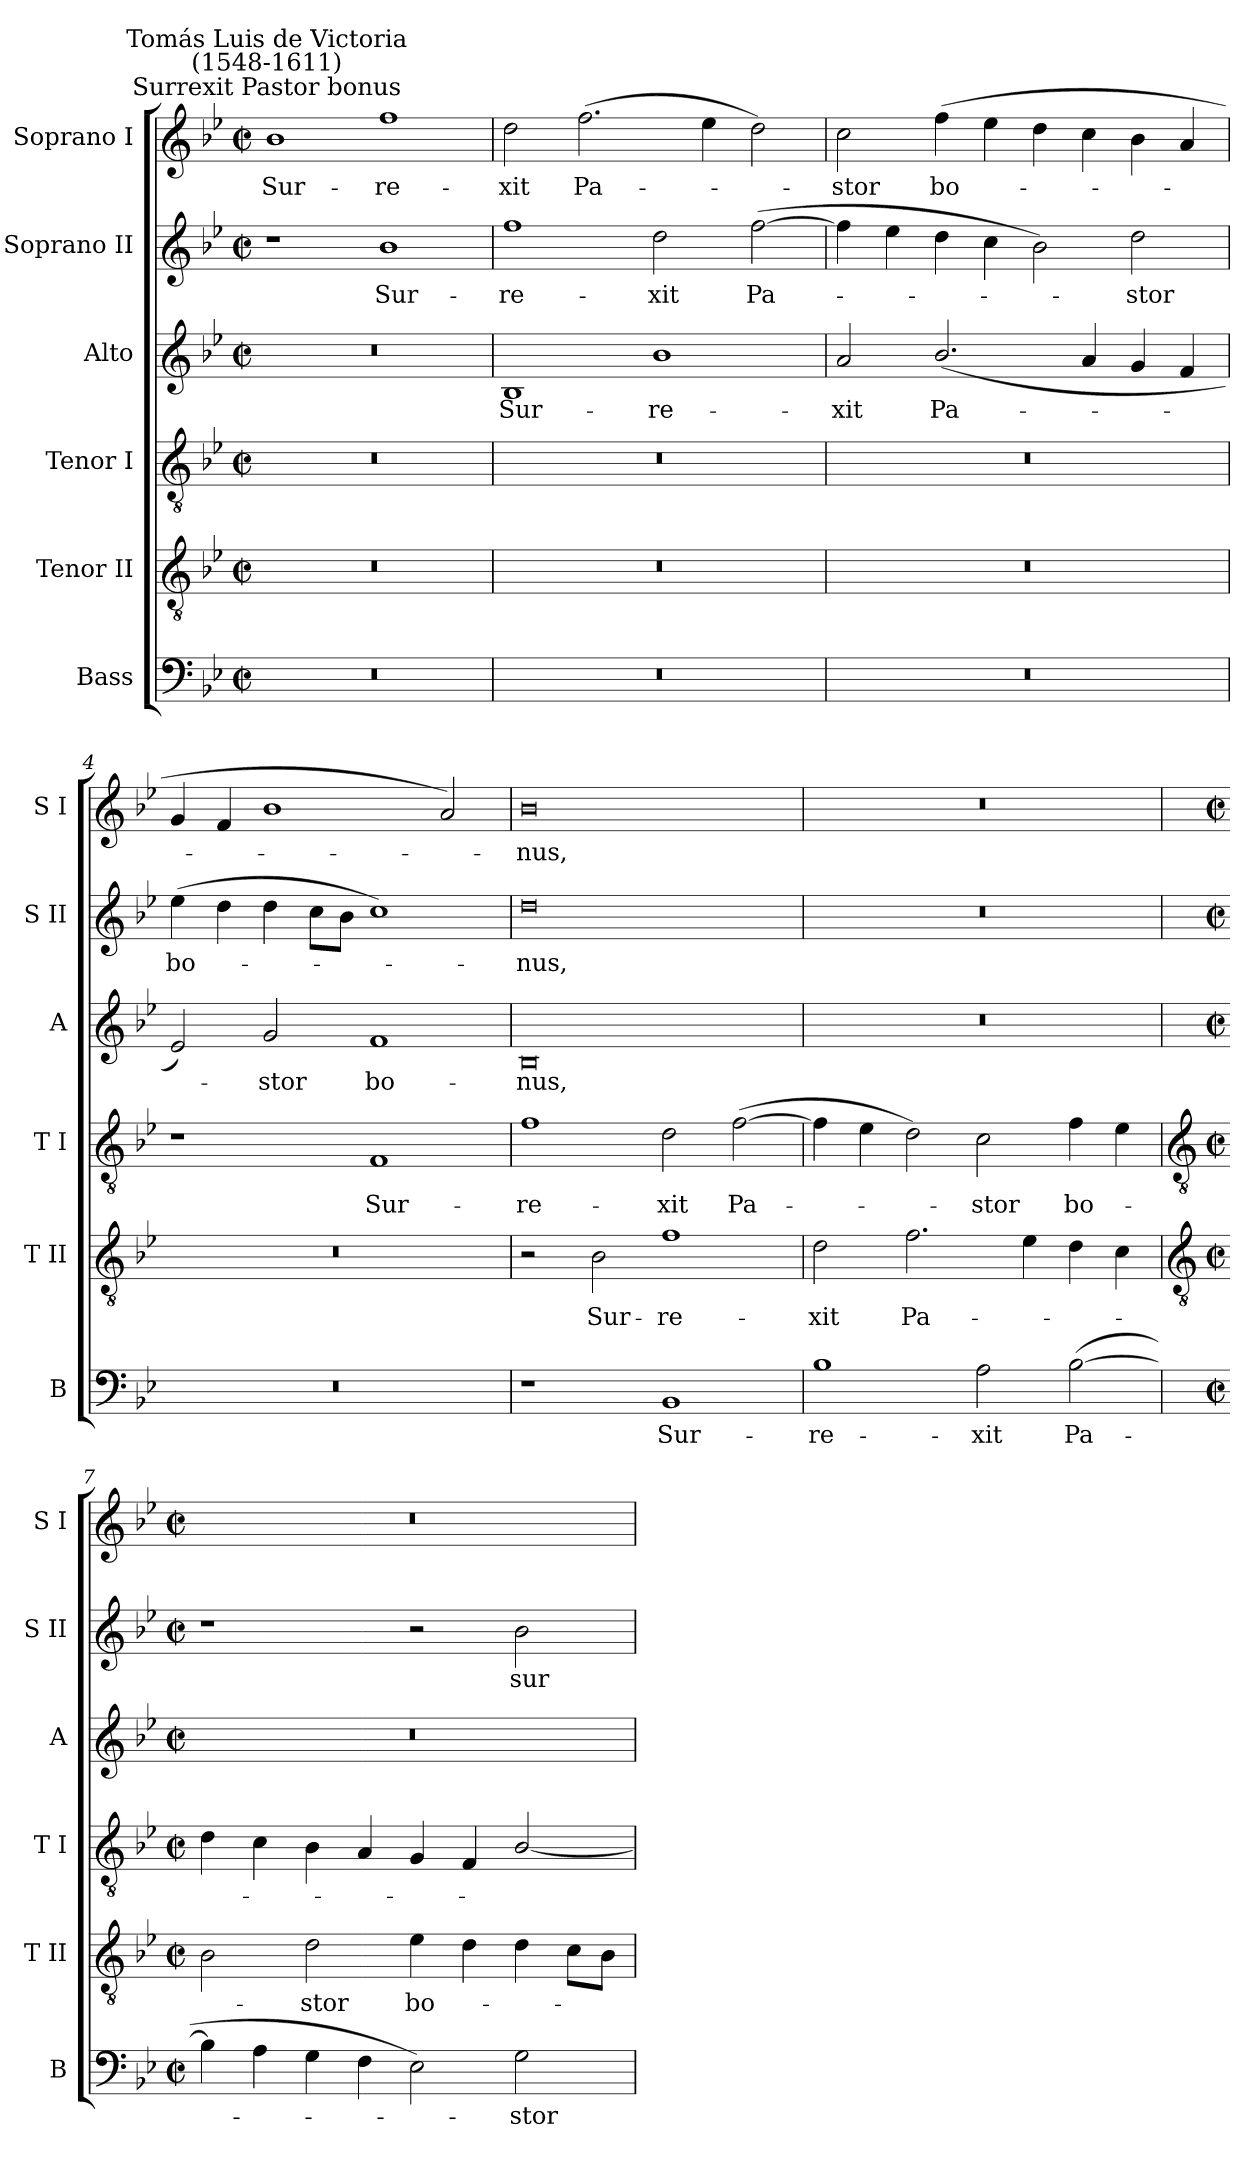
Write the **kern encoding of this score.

**kern	**text	**kern	**text	**kern	**text	**kern	**text	**kern	**text	**kern	**text
*part6	*part6	*part5	*part5	*part4	*part4	*part3	*part3	*part2	*part2	*part1	*part1
*staff6	*staff6	*staff5	*staff5	*staff4	*staff4	*staff3	*staff3	*staff2	*staff2	*staff1	*staff1
*I"Bass	*	*I"Tenor II	*	*I"Tenor I	*	*I"Alto	*	*I"Soprano II	*	*I"Soprano I	*
*I'B	*	*I'T II	*	*I'T I	*	*I'A	*	*I'S II	*	*I'S I	*
*clefF4	*	*clefGv2	*	*clefGv2	*	*clefG2	*	*clefG2	*	*clefG2	*
*k[b-e-]	*	*k[b-e-]	*	*k[b-e-]	*	*k[b-e-]	*	*k[b-e-]	*	*k[b-e-]	*
*B-:	*	*B-:	*	*B-:	*	*B-:	*	*B-:	*	*B-:	*
*M4/2	*	*M4/2	*	*M4/2	*	*M4/2	*	*M4/2	*	*M4/2	*
*met(c|)	*	*met(c|)	*	*met(c|)	*	*met(c|)	*	*met(c|)	*	*met(c|)	*
=1	=1	=1	=1	=1	=1	=1	=1	=1	=1	=1	=1
!	!	!	!	!	!	!	!	!	!	!LO:TX:a:cj:t=Surrexit Pastor bonus	!
!	!	!	!	!	!	!	!	!	!	!LO:TX:a:cj:t=Tomás Luis de Victoria\n(1548-1611)	!
!	!	!	!	!	!	!	!	!	!	!	!LO:LY:b
0r	.	0r	.	0r	.	0r	.	1r	.	1b-	Sur-
!	!	!	!	!	!	!	!	!	!LO:LY:b	!	!LO:LY:b
.	.	.	.	.	.	.	.	1b-	Sur-	1ff	-re-
=2	=2	=2	=2	=2	=2	=2	=2	=2	=2	=2	=2
!	!	!	!	!	!	!	!LO:LY:b	!	!LO:LY:b	!	!LO:LY:b
0r	.	0r	.	0r	.	1B-	Sur-	1ff	-re-	2dd	-xit
!	!	!	!	!	!	!	!	!	!	!	!LO:LY:b
.	.	.	.	.	.	.	.	.	.	(>2.ff	Pa-
!	!	!	!	!	!	!	!LO:LY:b	!	!LO:LY:b	!	!
.	.	.	.	.	.	1b-	-re-	2dd	-xit	.	.
.	.	.	.	.	.	.	.	.	.	4ee-	.
!	!	!	!	!	!	!	!	!	!LO:LY:b	!	!
.	.	.	.	.	.	.	.	(>[2ff	Pa-	2dd)	.
=3	=3	=3	=3	=3	=3	=3	=3	=3	=3	=3	=3
!	!	!	!	!	!	!	!LO:LY:b	!	!	!	!LO:LY:b
0r	.	0r	.	0r	.	2a	-xit	4ff]	.	2cc	stor
.	.	.	.	.	.	.	.	4ee-	.	.	.
!	!	!	!	!	!	!	!LO:LY:b	!	!	!	!LO:LY:b
.	.	.	.	.	.	(<2.b-/	Pa-	4dd	.	(>4ff	bo-
.	.	.	.	.	.	.	.	4cc	.	4ee-	.
.	.	.	.	.	.	.	.	2b-)	.	4dd	.
.	.	.	.	.	.	4a	.	.	.	4cc	.
!	!	!	!	!	!	!	!	!	!LO:LY:b	!	!
.	.	.	.	.	.	4g	.	2dd	stor	4b-	.
.	.	.	.	.	.	4f	.	.	.	4a	.
=4	=4	=4	=4	=4	=4	=4	=4	=4	=4	=4	=4
!	!	!	!	!	!	!	!	!	!LO:LY:b	!	!
0r	.	0r	.	1r	.	2e-)	.	(>4ee-	bo-	4g	.
.	.	.	.	.	.	.	.	4dd	.	4f	.
!	!	!	!	!	!	!	!LO:LY:b	!	!	!	!
.	.	.	.	.	.	2g	stor	4dd	.	1b-	.
.	.	.	.	.	.	.	.	8ccL	.	.	.
.	.	.	.	.	.	.	.	8b-J	.	.	.
!	!	!	!	!	!LO:LY:b	!	!LO:LY:b	!	!	!	!
.	.	.	.	1F	Sur-	1f	bo-	1cc)	.	.	.
.	.	.	.	.	.	.	.	.	.	2a)	.
=5	=5	=5	=5	=5	=5	=5	=5	=5	=5	=5	=5
!	!	!	!	!	!LO:LY:b	!	!LO:LY:b	!	!LO:LY:b	!	!LO:LY:b
1r	.	2r	.	1f	-re-	0B-	-nus,	0dd	nus,	0b-	nus,
!	!	!	!LO:LY:b	!	!	!	!	!	!	!	!
.	.	2B-	Sur-	.	.	.	.	.	.	.	.
!	!LO:LY:b	!	!LO:LY:b	!	!LO:LY:b	!	!	!	!	!	!
1BB-	Sur-	1f	-re-	2d	-xit	.	.	.	.	.	.
!	!	!	!	!	!LO:LY:b	!	!	!	!	!	!
.	.	.	.	(>[2f	Pa-	.	.	.	.	.	.
=6	=6	=6	=6	=6	=6	=6	=6	=6	=6	=6	=6
!	!LO:LY:b	!	!LO:LY:b	!	!	!	!	!	!	!	!
1B-	-re-	2d	-xit	4f]	.	0r	.	0r	.	0r	.
.	.	.	.	4e-	.	.	.	.	.	.	.
!	!	!	!LO:LY:b	!	!	!	!	!	!	!	!
.	.	2.f	Pa-	2d)	.	.	.	.	.	.	.
!	!LO:LY:b	!	!	!	!LO:LY:b	!	!	!	!	!	!
2A	-xit	.	.	2c	stor	.	.	.	.	.	.
.	.	4e-	.	.	.	.	.	.	.	.	.
!	!LO:LY:b	!	!	!	!LO:LY:b	!	!	!	!	!	!
(>[2B-	Pa-	4d	.	4f	bo-	.	.	.	.	.	.
.	.	4c	.	4e-	.	.	.	.	.	.	.
!!LO:LB:g=z
=7	=7	=7	=7	=7	=7	=7	=7	=7	=7	=7	=7
*	*	*clefGv2	*	*clefGv2	*	*	*	*	*	*	*
*M4/2	*	*M4/2	*	*M4/2	*	*M4/2	*	*M4/2	*	*M4/2	*
*met(c|)	*	*met(c|)	*	*met(c|)	*	*met(c|)	*	*met(c|)	*	*met(c|)	*
4B-]	.	2B-	.	4d	.	0r	.	1r	.	0r	.
4A	.	.	.	4c	.	.	.	.	.	.	.
!	!	!	!LO:LY:b	!	!	!	!	!	!	!	!
4G	.	2d	stor	4B-	.	.	.	.	.	.	.
4F	.	.	.	4A	.	.	.	.	.	.	.
!	!	!	!LO:LY:b	!	!	!	!	!	!	!	!
2E-)	.	4e-	bo-	4G	.	.	.	2r	.	.	.
.	.	4d	.	4F	.	.	.	.	.	.	.
!	!LO:LY:b	!	!	!	!	!	!	!	!LO:LY:b	!	!
2G	stor	4d	.	[2B-/	.	.	.	2b-	sur-	.	.
.	.	8cL	.	.	.	.	.	.	.	.	.
.	.	8B-J	.	.	.	.	.	.	.	.	.
=	=	=	=	=	=	=	=	=	=	=	=
*-	*-	*-	*-	*-	*-	*-	*-	*-	*-	*-	*-
